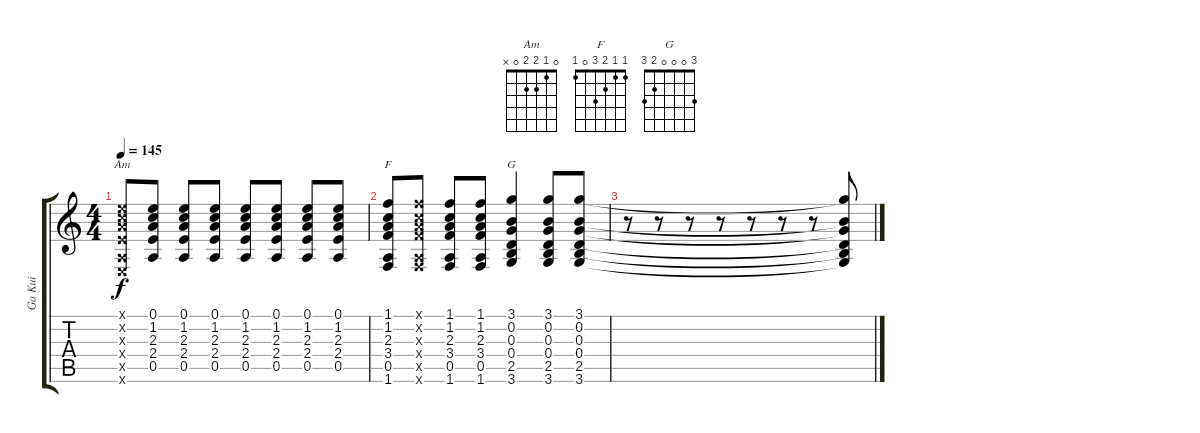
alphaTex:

\track ("Ga Kui" "Ga Kui") {instrument overdrivenguitar}
\staff {score tabs}
\tuning (E4 B3 G3 D3 A2 E2) {hide}
\chord ("Am" 0 1 2 2 0 x)
\chord ("F" 1 1 2 3 0 1)
\chord ("G" 3 0 0 0 2 3)
\ts (4 4)
\tempo 145
\clef g2
\ks c
(0.1{x} 1.2{x} 2.3{x} 2.4{x} 0.5{x} 0.6{x}).8{ch "Am" dy f} (0.1 1.2 2.3 2.4 0.5).8 (0.1 1.2 2.3 2.4 0.5).8 (0.1 1.2 2.3 2.4 0.5).8 (0.1 1.2 2.3 2.4 0.5).8 (0.1 1.2 2.3 2.4 0.5).8 (0.1 1.2 2.3 2.4 0.5).8 (0.1 1.2 2.3 2.4 0.5).8 |
(1.1 1.2 2.3 3.4 0.5 1.6).8{ch "F"} (1.1{x} 1.2{x} 2.3{x} 3.4{x} 0.5{x} 1.6{x}).8 (1.1 1.2 2.3 3.4 0.5 1.6).8 (1.1 1.2 2.3 3.4 0.5 1.6).8 (3.1 0.2 0.3 0.4 2.5 3.6).4{ch "G"} (3.1 0.2 0.3 0.4 2.5 3.6).8 (3.1 0.2 0.3 0.4 2.5 3.6).8 |
r.8 r.8 r.8 r.8 r.8 r.8 r.8 (3.1{t} 0.2{t} 0.3{t} 0.4{t} 2.5{t} 3.6{t}).8
